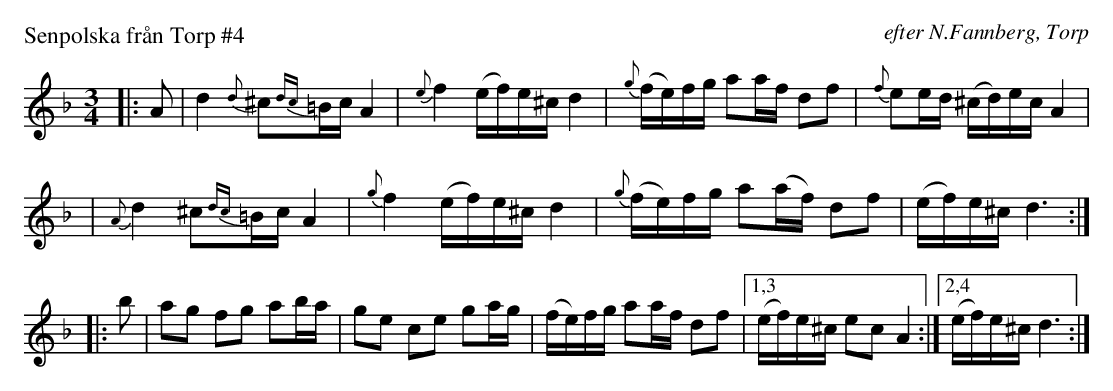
X:1
P: Senpolska fr\aan Torp #4
O: efter N.Fannberg, Torp
M: 3/4
L: 1/16
K: Dm
|: A2 \
| d4 {d}^c2{dc}=Bc A4 \
| {e}f4 (ef)e^c d4 \
| {g}(fe)fg a2af d2f2 \
| {f}e2ed (^cd)ec A4 |
| {A}d4 ^c2{dc}=Bc A4 \
| {g}f4 (ef)e^c d4 \
| {g}(fe)fg a2(af) d2f2 \
| (ef)e^c d6 :|
|: b2 \
| a2g2 f2g2 a2ba \
| g2e2 c2e2 g2ag \
| (fe)fg a2af d2f2 \
|1,3 (ef)e^c e2c2 A4 \
:|2,4 (ef)e^c d6 :|
